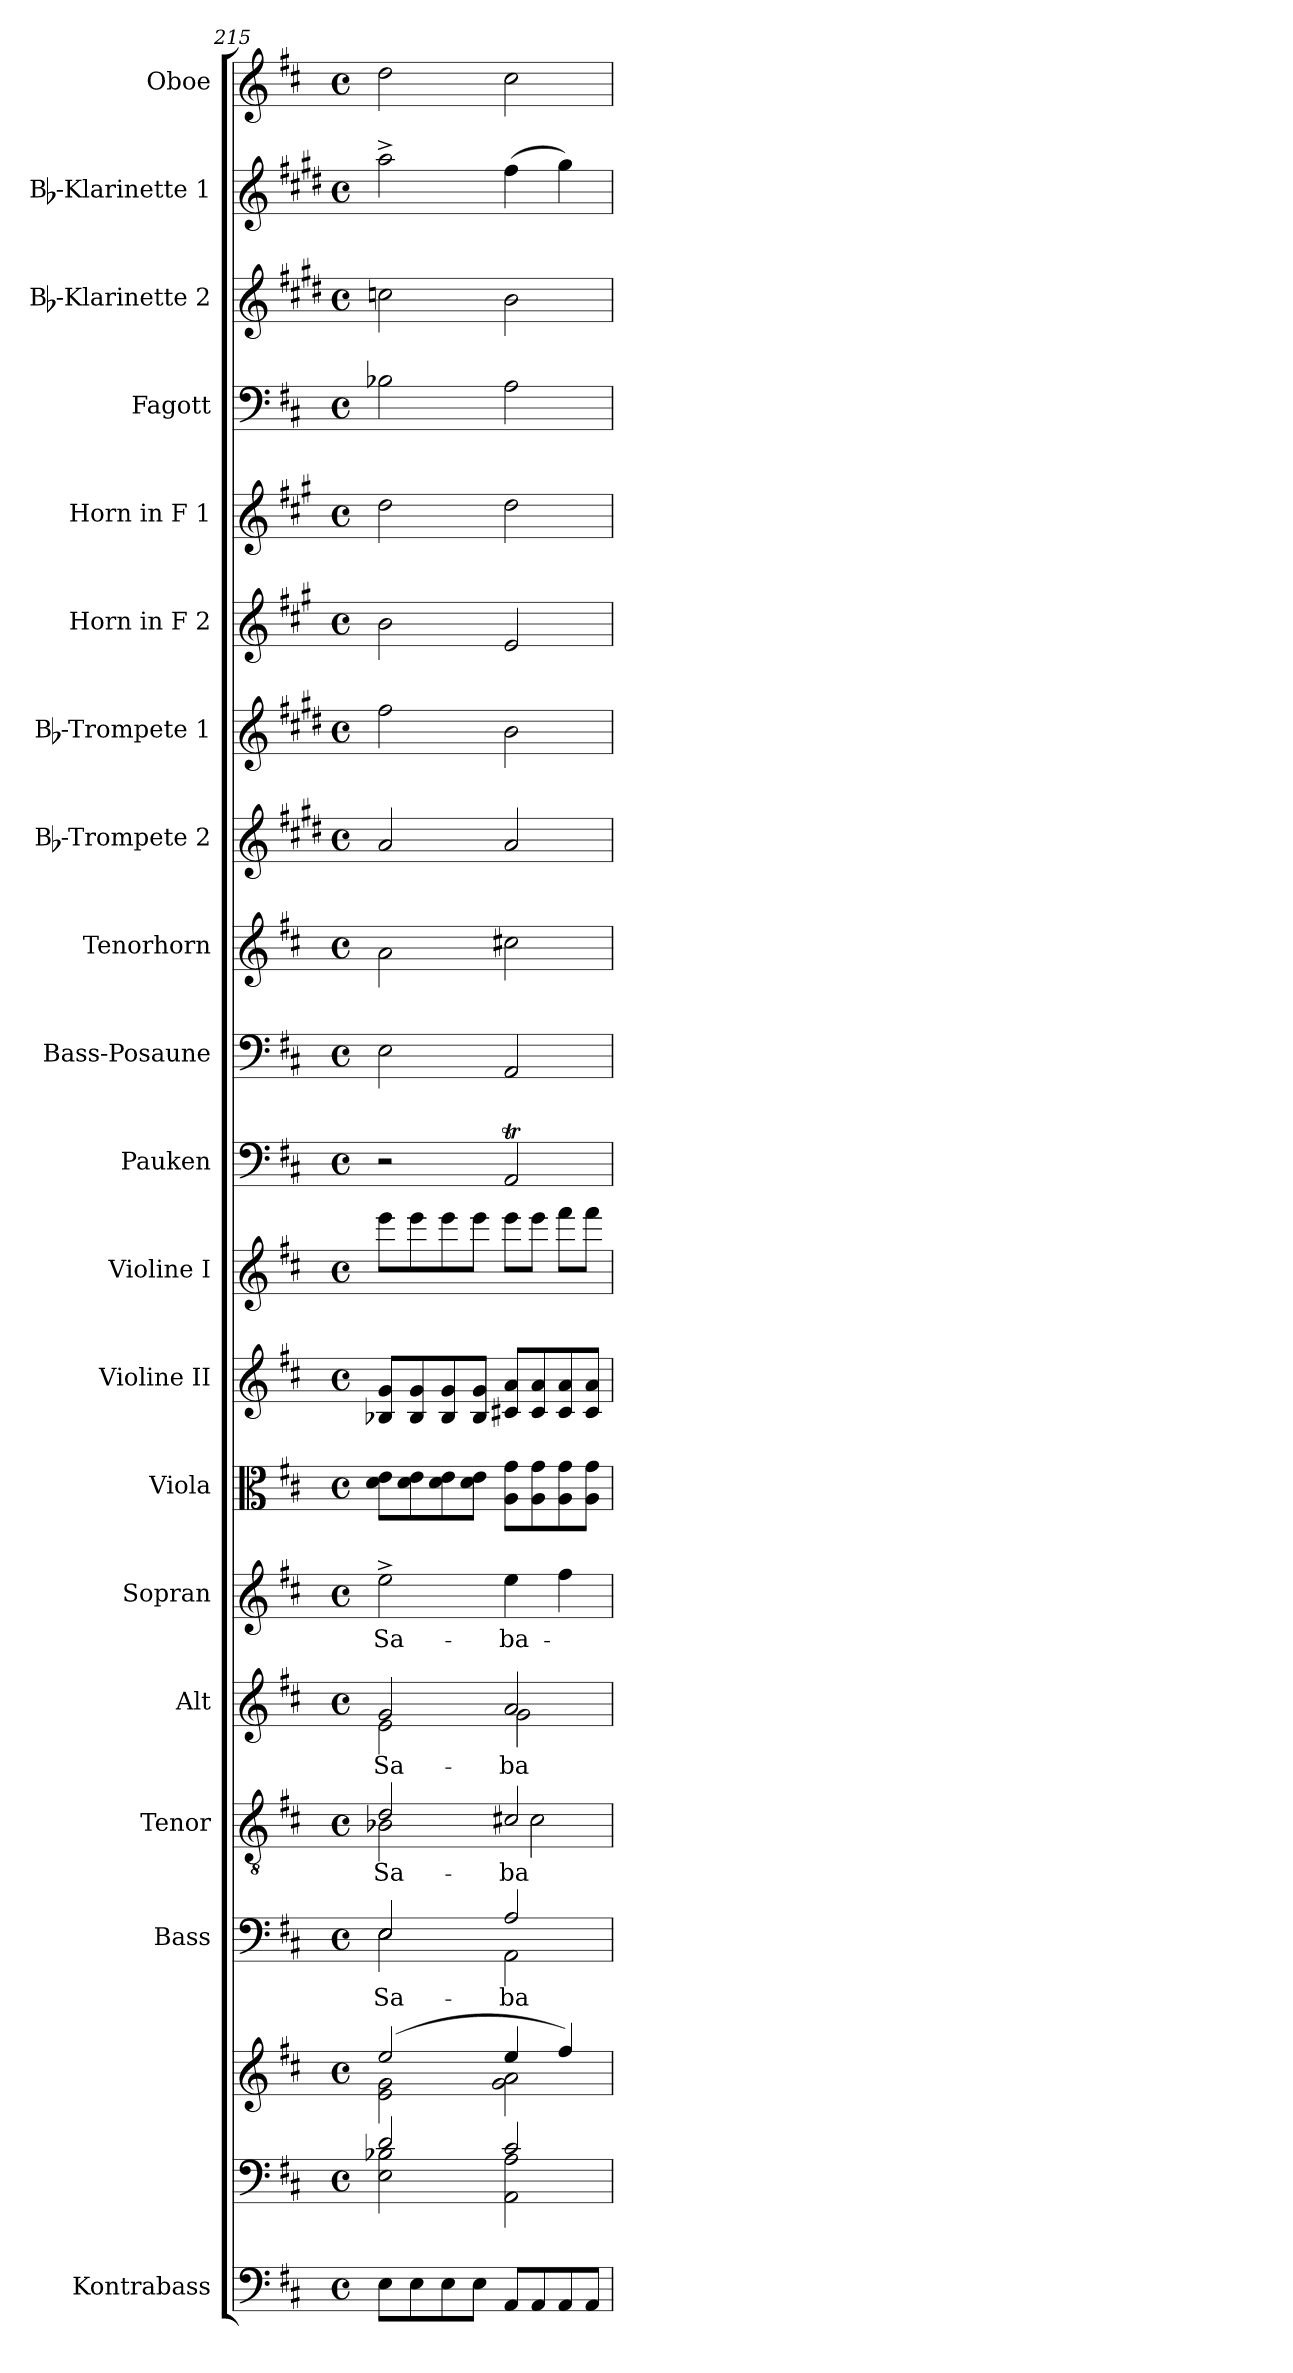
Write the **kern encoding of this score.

**kern	**kern	**kern	**kern	**text	**kern	**text	**kern	**text	**kern	**text	**kern	**kern	**kern	**kern	**kern	**kern	**kern	**kern	**kern	**kern	**kern	**kern	**kern	**kern
*part20	*part19	*part19	*part18	*part18	*part17	*part17	*part16	*part16	*part15	*part15	*part14	*part13	*part12	*part11	*part10	*part9	*part8	*part7	*part6	*part5	*part4	*part3	*part2	*part1
*staff21	*staff20	*staff19	*staff18	*staff18	*staff17	*staff17	*staff16	*staff16	*staff15	*staff15	*staff14	*staff13	*staff12	*staff11	*staff10	*staff9	*staff8	*staff7	*staff6	*staff5	*staff4	*staff3	*staff2	*staff1
*I"Kontrabass	*	*	*I"Bass	*	*I"Tenor	*	*I"Alt	*	*I"Sopran	*	*I"Viola	*I"Violine II	*I"Violine I	*I"Pauken	*I"Bass-Posaune	*I"Tenorhorn	*I"Bb-Trompete 2	*I"Bb-Trompete 1	*I"Horn in F 2	*I"Horn in F 1	*I"Fagott	*I"Bb-Klarinette 2	*I"Bb-Klarinette 1	*I"Oboe
*I'Kb.	*	*	*I'B.	*	*I'T.	*	*I'A.	*	*I'S.	*	*I'Vla.	*I'Vl. II	*I'Vl. I	*I'Pk.	*I'B. Pos.	*I'T. Hrn.	*I'Bb Trp. 2	*I'Bb Trp. 1	*	*	*I'Fg.	*I'Bb Kl. 2	*I'Bb Kl. 1	*I'Ob.
*clefF4	*clefF4	*clefG2	*clefF4	*	*clefGv2	*	*clefG2	*	*clefG2	*	*clefC3	*clefG2	*clefG2	*clefF4	*clefF4	*clefG2	*clefG2	*clefG2	*clefG2	*clefG2	*clefF4	*clefG2	*clefG2	*clefG2
*ITrd7c12	*	*	*	*	*	*	*	*	*	*	*	*	*	*	*	*ITrd8c14	*ITrd1c2	*ITrd1c2	*ITrd4c7	*ITrd4c7	*	*ITrd1c2	*ITrd1c2	*
*k[f#c#]	*k[f#c#]	*k[f#c#]	*k[f#c#]	*	*k[f#c#]	*	*k[f#c#]	*	*k[f#c#]	*	*k[f#c#]	*k[f#c#]	*k[f#c#]	*k[f#c#]	*k[f#c#]	*k[f#c#]	*k[f#c#]	*k[f#c#]	*k[f#c#]	*k[f#c#]	*k[f#c#]	*k[f#c#]	*k[f#c#]	*k[f#c#]
*D:	*D:	*D:	*D:	*	*D:	*	*D:	*	*D:	*	*D:	*D:	*D:	*D:	*D:	*D:	*D:	*D:	*D:	*D:	*D:	*D:	*D:	*D:
*M4/4	*M4/4	*M4/4	*M4/4	*	*M4/4	*	*M4/4	*	*M4/4	*	*M4/4	*M4/4	*M4/4	*M4/4	*M4/4	*M4/4	*M4/4	*M4/4	*M4/4	*M4/4	*M4/4	*M4/4	*M4/4	*M4/4
*met(c)	*met(c)	*met(c)	*met(c)	*	*met(c)	*	*met(c)	*	*met(c)	*	*met(c)	*met(c)	*met(c)	*met(c)	*met(c)	*met(c)	*met(c)	*met(c)	*met(c)	*met(c)	*met(c)	*met(c)	*met(c)	*met(c)
=215	=215	=215	=215	=215	=215	=215	=215	=215	=215	=215	=215	=215	=215	=215	=215	=215	=215	=215	=215	=215	=215	=215	=215	=215
*	*^	*^	*	*	*	*	*	*	*	*	*	*	*	*	*	*	*	*	*	*	*	*	*	*
!	!	!	!	!	!	!LO:LY:b	!	!LO:LY:b	!	!LO:LY:b	!	!LO:LY:b	!	!	!	!	!	!	!	!	!	!	!	!	!	!
*	*	*	*	*	*^	*	*^	*	*^	*	*	*	*	*	*	*	*	*	*	*	*	*	*	*	*	*
8EE\L	2d/	2E\ 2B-X\	(2ee/	2e\ 2g\	2E/	2E\	Sa-	2d/	2B-X\	Sa-	2g/	2e\	Sa-	2ee^>\	Sa-	8d\ 8e\L	8B-X/ 8g/L	8eee\L	2r	2E\	2A\	2g/	2ee\	2e\	2g\	2B-X\	2b-X\	2gg^>\	2dd\
8EE\	.	.	.	.	.	.	.	.	.	.	.	.	.	.	.	8d\ 8e\	8B-/ 8g/	8eee\	.	.	.	.	.	.	.	.	.	.	.
8EE\	.	.	.	.	.	.	.	.	.	.	.	.	.	.	.	8d\ 8e\	8B-/ 8g/	8eee\	.	.	.	.	.	.	.	.	.	.	.
8EE\J	.	.	.	.	.	.	.	.	.	.	.	.	.	.	.	8d\ 8e\J	8B-/ 8g/J	8eee\J	.	.	.	.	.	.	.	.	.	.	.
!	!	!	!	!	!	!	!LO:LY:b	!	!	!LO:LY:b	!	!	!LO:LY:b	!	!LO:LY:b	!	!	!	!	!	!	!	!	!	!	!	!	!	!
8AAA/L	2c#/	2AA\ 2A\	4ee/	2g\ 2a\	2A/	2AA\	-ba-	2c#X/	2c#\	-ba-	2a/	2g\	-ba-	4ee\	-ba-	8A\ 8g\L	8c#X/ 8a/L	8eee\L	2AAT/	2AA/	2c#X\	2g/	2a\	2A/	2g\	2A\	2a\	(>4ee\	2cc#\
8AAA/	.	.	.	.	.	.	.	.	.	.	.	.	.	.	.	8A\ 8g\	8c#/ 8a/	8eee\J	.	.	.	.	.	.	.	.	.	.	.
8AAA/	.	.	4ff#/)	.	.	.	.	.	.	.	.	.	.	4ff#\	.	8A\ 8g\	8c#/ 8a/	8fff#\L	.	.	.	.	.	.	.	.	.	4ff#\)	.
8AAA/J	.	.	.	.	.	.	.	.	.	.	.	.	.	.	.	8A\ 8g\J	8c#/ 8a/J	8fff#\J	.	.	.	.	.	.	.	.	.	.	.
*	*v	*v	*	*	*v	*v	*	*v	*v	*	*v	*v	*	*	*	*	*	*	*	*	*	*	*	*	*	*	*	*	*
*	*	*v	*v	*	*	*	*	*	*	*	*	*	*	*	*	*	*	*	*	*	*	*	*	*	*
=	=	=	=	=	=	=	=	=	=	=	=	=	=	=	=	=	=	=	=	=	=	=	=	=
*-	*-	*-	*-	*-	*-	*-	*-	*-	*-	*-	*-	*-	*-	*-	*-	*-	*-	*-	*-	*-	*-	*-	*-	*-
